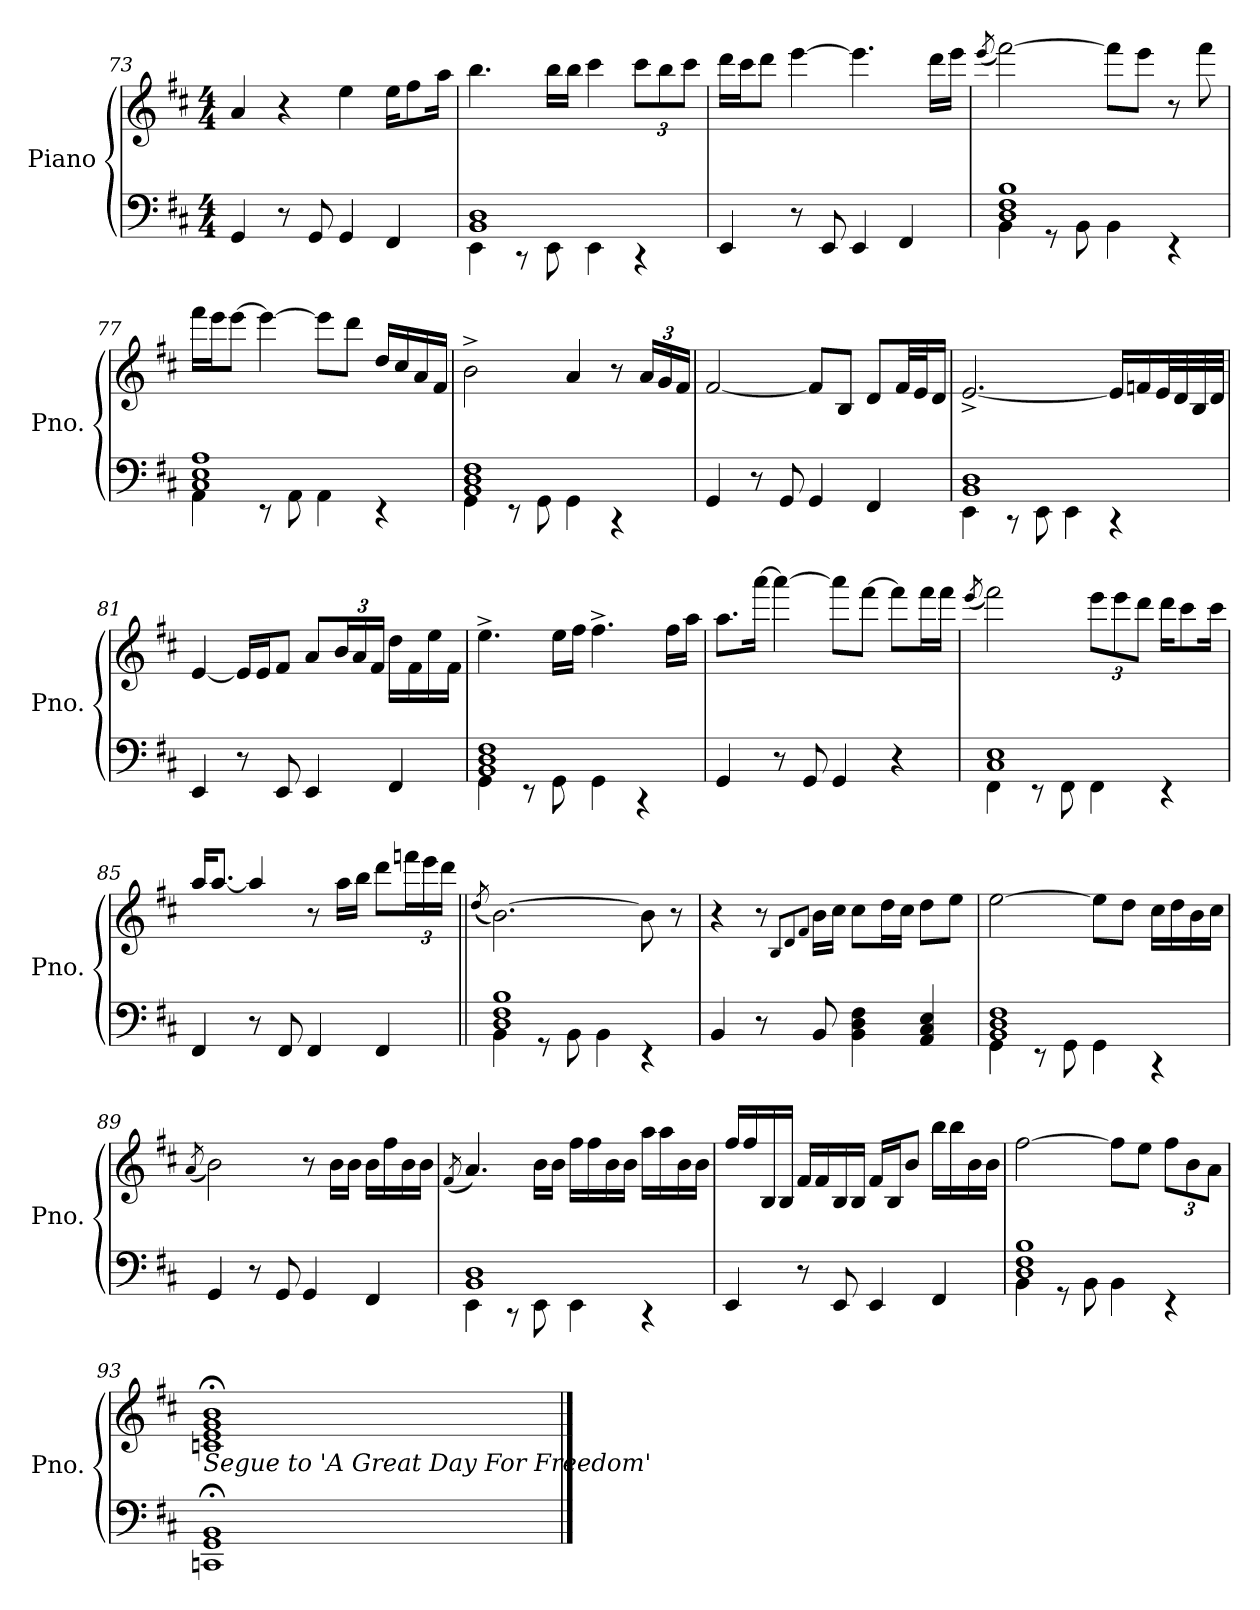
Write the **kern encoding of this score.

**kern	**kern
*part1	*part1
*staff2	*staff1
*I"Piano	*
*I'Pno.	*
!!LO:LB:g=z
*clefF4	*clefG2
*k[f#c#]	*k[f#c#]
*M4/4	*M4/4
=73	=73
4GG/	4a/
8r	4r
8GG/	.
4GG/	4ee\
4FF#/	16ee\KL
.	8ff#\
.	16aa\Jk
=74	=74
*^	*
1BB 1D	4EE\	4.bb\
.	8r	.
.	8EE\	16bb\LL
.	.	16bb\JJ
.	4EE\	4ccc#\
*	*	*Xbrackettup
.	4r	12ccc#\L
.	.	12bb\
.	.	12ccc#\J
*v	*v	*
=75	=75
4EE/	16ddd\LL
.	16ccc#\J
.	8ddd\J
8r	[4eee\
8EE/	.
4EE/	4.eee\]
4FF#/	.
.	16ddd\LL
.	16eee\JJ
!!LO:LB:g=z
=76	=76
.	(<8qeee/
*^	*
1D 1F# 1B	4BB\	[2fff#\)
.	8r	.
.	8BB\	.
.	4BB\	8fff#\L]
.	.	8eee\J
.	4r	8r
.	.	8fff#\
=77	=77	=77
1C# 1E 1A	4AA\	16fff#\LL
.	.	16eee\J
.	.	[8eee\J
.	8r	4eee\_
.	8AA\	.
.	4AA\	8eee\L]
.	.	8ddd\J
.	4r	16dd/LL
.	.	16cc#/
.	.	16a/
.	.	16f#/JJ
=78	=78	=78
1BB 1D 1F#	4GG\	2b^\
.	8r	.
.	8GG\	.
.	4GG\	4a/
.	4r	8r
.	.	24a/LL
.	.	24g/
.	.	24f#/JJ
*v	*v	*
!!LO:LB:g=z
=79	=79
4GG/	[2f#/
8r	.
8GG/	.
4GG/	8f#/L]
.	8B/J
4FF#/	8d/L
.	32f#/LL
.	32e/J
.	16d/JJ
=80	=80
*^	*
1BB 1D	4EE\	[2.e^/
.	8r	.
.	8EE\	.
.	4EE\	.
.	4r	16e/LL]
.	.	16fn/
.	.	32e/L
.	.	32d/
.	.	32B/
.	.	32d/JJJ
*v	*v	*
=81	=81
4EE/	[4e/
8r	16e/LL]
.	16e/J
8EE/	8f#/J
4EE/	8a/L
.	24b/L
.	24a/
.	24f#/JJ
4FF#/	16dd\LL
.	16f#\
.	16ee\
.	16f#\JJ
!!LO:PB:g=z
=82	=82
*^	*
1BB 1D 1F#	4GG\	4.ee^\
.	8r	.
.	8GG\	16ee\LL
.	.	16ff#\JJ
.	4GG\	4.ff#^\
.	4r	.
.	.	16ff#\LL
.	.	16aa\JJ
*v	*v	*
=83	=83
4GG/	8.aa\L
.	[16aaa\Jk
8r	4aaa\_
8GG/	.
4GG/	8aaa\L]
.	[8fff#\J
4r	8fff#\L]
.	16fff#\L
.	16fff#\JJ
=84	=84
.	(<8qeee/
*^	*
1C# 1E	4FF#\	2fff#\)
.	8r	.
.	8FF#\	.
.	4FF#\	12eee\L
.	.	12eee\
.	.	12ddd\J
.	4r	16ddd\KL
.	.	8ccc#\
.	.	16ccc#\Jk
*v	*v	*
!!LO:LB:g=z
=85	=85
4FF#/	16aa/KL
.	[8.aa/J
8r	4aa/]
8FF#/	.
4FF#/	8r
.	16aa\LL
.	16bb\JJ
4FF#/	8ddd\L
.	24fffn\L
.	24eee\
.	24ddd\JJ
=86||	=86||
.	(<8qdd/
*^	*
1D 1F# 1B	4BB\	[2.b\)
.	8r	.
.	8BB\	.
.	4BB\	.
.	4r	8b\]
.	.	8r
*v	*v	*
!!LO:LB:g=z
=87	=87
4BB/	4r
8r	8r
.	8qB/L
.	8qd/
.	8qf#/J
8BB/	16b\LL
.	16cc#\JJ
4BB\ 4D\ 4F#\	8cc#\L
.	16dd\L
.	16cc#\JJ
4AA/ 4C#/ 4E/	8dd\L
.	8ee\J
=88	=88
*^	*
1BB 1D 1F#	4GG\	[2ee\
.	8r	.
.	8GG\	.
.	4GG\	8ee\L]
.	.	8dd\J
.	4r	16cc#\LL
.	.	16dd\
.	.	16b\
.	.	16cc#\JJ
*v	*v	*
=89	=89
.	(<8qa/
4GG/	2b\)
8r	.
8GG/	.
4GG/	8r
.	16b\LL
.	16b\JJ
4FF#/	16b\LL
.	16ff#\
.	16b\
.	16b\JJ
!!LO:LB:g=z
=90	=90
.	(<8qf#/
*^	*
1BB 1D	4EE\	4.a/)
.	8r	.
.	8EE\	16b\LL
.	.	16b\JJ
.	4EE\	16ff#\LL
.	.	16ff#\
.	.	16b\
.	.	16b\JJ
.	4r	16aa\LL
.	.	16aa\
.	.	16b\
.	.	16b\JJ
*v	*v	*
=91	=91
4EE/	16ff#/LL
.	16ff#/
.	16B/
.	16B/JJ
8r	16f#/LL
.	16f#/
8EE/	16B/
.	16B/JJ
4EE/	16f#/LL
.	16B/J
.	8b/J
4FF#/	16bb\LL
.	16bb\
.	16b\
.	16b\JJ
!!LO:LB:g=z
=92	=92
*^	*
1D 1F# 1B	4BB\	[2ff#\
.	8r	.
.	8BB\	.
.	4BB\	8ff#\L]
.	.	8ee\J
.	4r	12ff#\L
.	.	12b\
.	.	12a\J
*v	*v	*
=93	=93
!	!LO:TX:b:i:t=Segue to 'A Great Day For Freedom'
1CCn;< 1GG;< 1BB;<	1cn;< 1e;< 1g;< 1b;<
==	==
*-	*-
